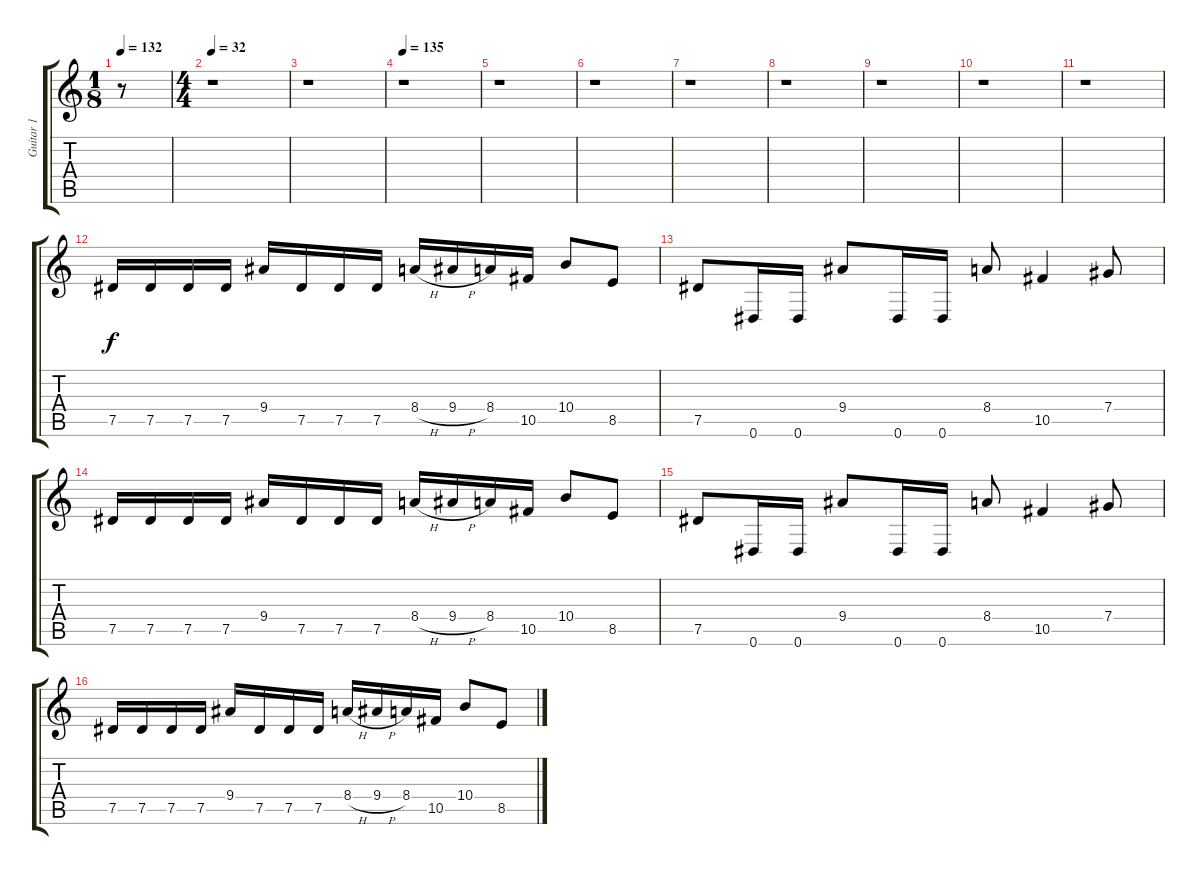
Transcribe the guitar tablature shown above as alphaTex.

\track ("Guitar 1" "Guitar 1") {instrument distortionguitar}
\staff {score tabs}
\tuning (Eb4 Bb3 Gb3 Db3 Ab2 Eb2) {hide}
\ts (1 8)
\tempo 132
\clef g2
\ks c
r.8{dy f instrument distortionguitar} |
\ts (4 4)
\tempo 32
r.1 |
r.1 |
\tempo 135
r.1 |
r.1 |
r.1 |
r.1 |
r.1 |
r.1 |
r.1 |
r.1 |
7.5.16 7.5.16 7.5.16 7.5.16 9.4.16 7.5.16 7.5.16 7.5.16 8.4{h}.16 9.4{h}.16 8.4.16 10.5.16 10.4.8 8.5.8 |
7.5.8 0.6.16 0.6.16 9.4.8 0.6.16 0.6.16 8.4.8 10.5.4 7.4.8 |
7.5.16 7.5.16 7.5.16 7.5.16 9.4.16 7.5.16 7.5.16 7.5.16 8.4{h}.16 9.4{h}.16 8.4.16 10.5.16 10.4.8 8.5.8 |
7.5.8 0.6.16 0.6.16 9.4.8 0.6.16 0.6.16 8.4.8 10.5.4 7.4.8 |
7.5.16 7.5.16 7.5.16 7.5.16 9.4.16 7.5.16 7.5.16 7.5.16 8.4{h}.16 9.4{h}.16 8.4.16 10.5.16 10.4.8 8.5.8
